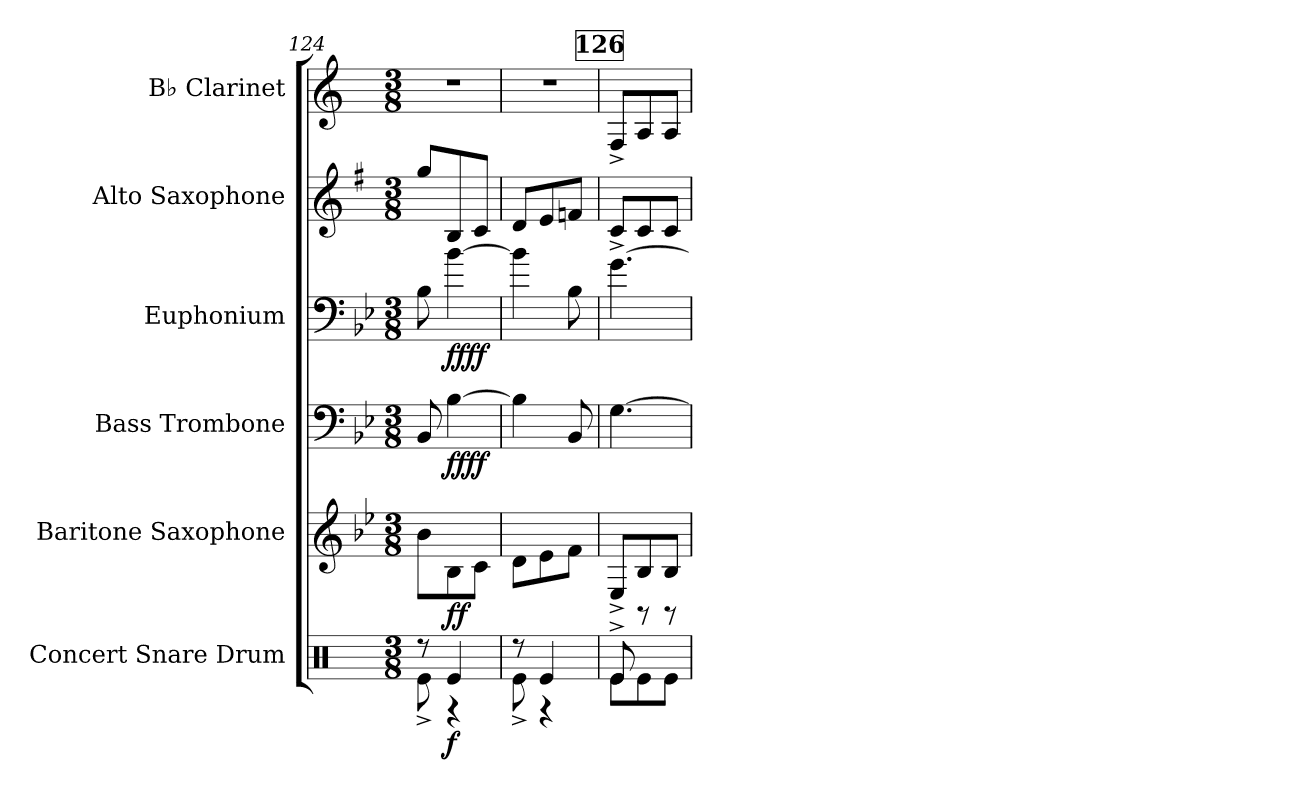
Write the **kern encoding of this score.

**kern	**dynam	**kern	**dynam	**kern	**dynam	**kern	**dynam	**kern	**dynam	**kern
*part6	*part6	*part5	*part5	*part4	*part4	*part3	*part3	*part2	*part2	*part1
*staff6	*staff6	*staff5	*staff5	*staff4	*staff4	*staff3	*staff3	*staff2	*staff2	*staff1
*I"Concert Snare Drum	*	*I"Baritone Saxophone	*	*I"Bass Trombone	*	*I"Euphonium	*	*I"Alto Saxophone	*	*I"B♭ Clarinet
*I'Con. Sn.	*	*I'Bar. Sax.	*	*I'B. Tbn.	*	*I'Euph.	*	*I'A. Sax.	*	*I'B♭ Cl.
*clefX	*	*clefG2	*	*clefF4	*	*clefF4	*	*clefG2	*	*clefG2
*	*	*ITrd12c21	*	*	*	*	*	*ITrd5c9	*	*ITrd1c2
*k[]	*	*k[b-e-]	*	*k[b-e-]	*	*k[b-e-]	*	*k[b-e-]	*	*k[b-e-]
*M3/8	*	*M3/8	*	*M3/8	*	*M3/8	*	*M3/8	*	*M3/8
=124	=124	=124	=124	=124	=124	=124	=124	=124	=124	=124
*^	*	*	*	*	*	*	*	*	*	*
8r	8Re^\	.	8B-\L	.	8BB-/	.	8B-\	.	8b-/L	.	4.r
!	!	!LO:DY:b	!	!LO:DY:b	!	!	!	!	!	!	!
!	!	!	!	!LO:DY:n=1:b	!	!LO:DY:b	!	!	!	!	!
!	!	!	!	!	!	!LO:DY:n=1:b	!	!LO:DY:b	!	!	!
!	!	!	!	!	!	!	!	!LO:DY:n=1:b	!	!LO:DY:b	!
!	!	!	!	!	!	!	!	!	!	!LO:DY:n=1:b	!
4Re/	4r	f	8BB-\	f f	[4B-\	ff ff	[4b-\	ff ff	8D/	mf mf	.
.	.	.	8C\J	.	.	.	.	.	8E-/J	.	.
=125	=125	=125	=125	=125	=125	=125	=125	=125	=125	=125	=125
8r	8Re^\	.	8D\L	.	4B-\]	.	4b-\]	.	8F/L	.	4.r
4Re/	4r	.	8E-\	.	.	.	.	.	8G/	.	.
.	.	.	8F\J	.	8BB-/	.	8B-\	.	8A-X/J	.	.
!!LO:PB:g=z
!!LO:REH:place=s1:a:B:fs=14:t=126
=126	=126	=126	=126	=126	=126	=126	=126	=126	=126	=126	=126
8Re^\L	8Re/	.	8EE-^/L	.	[4.G\	.	[4.g\	.	8E-^/L	.	8E-^/L
8Re\	8rccc	.	8BB-/	.	.	.	.	.	8E-/	.	8G/
8Re\J	8rccc	.	8BB-/J	.	.	.	.	.	8E-/J	.	8G/J
*v	*v	*	*	*	*	*	*	*	*	*	*
=	=	=	=	=	=	=	=	=	=	=
*-	*-	*-	*-	*-	*-	*-	*-	*-	*-	*-
